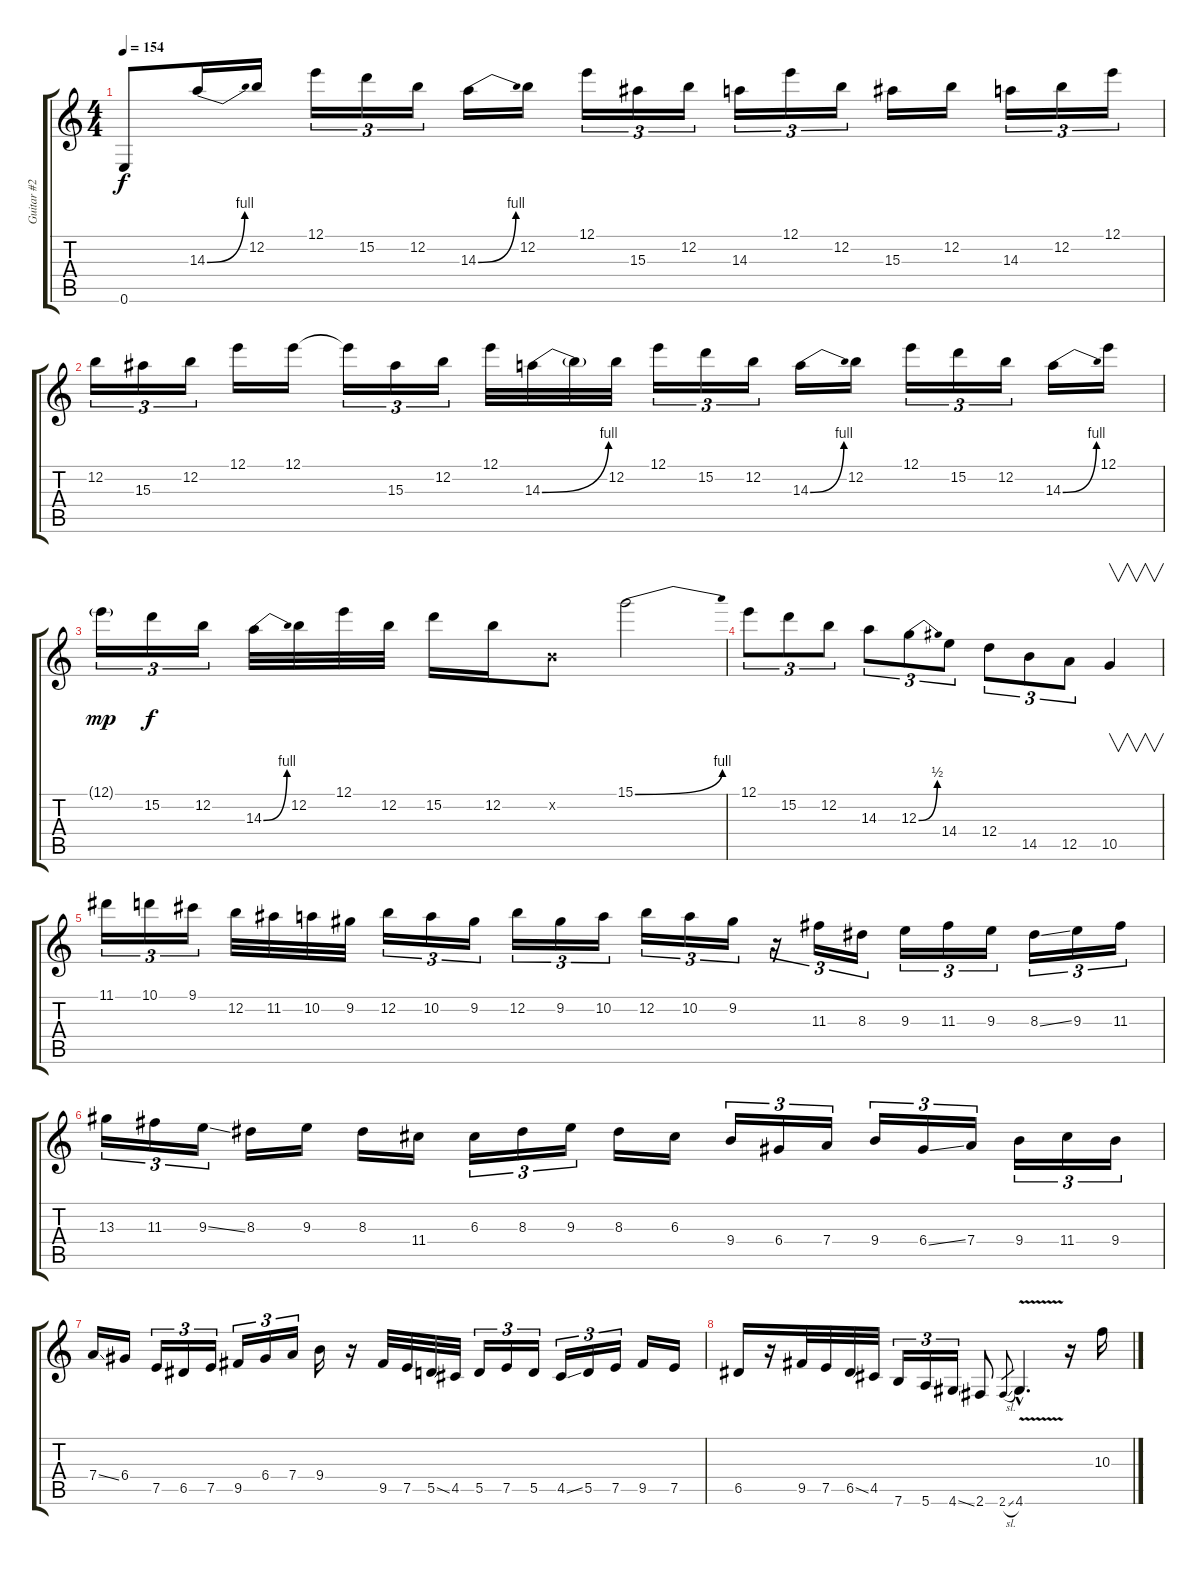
\track ("Guitar #2" "Guitar #2") {instrument distortionguitar}
\staff {score tabs}
\tuning (E4 B3 G3 D3 A2 E2) {hide}
\ts (4 4)
\tempo 154
\clef g2
\ks c
0.6.8{dy f} 14.3{be (bend 0 0 60 4)}.16 12.2.16 12.1.16{tu (3 2)} 15.2.16{tu (3 2)} 12.2.16{tu (3 2)} 14.3{be (bend 0 0 60 4)}.16 12.2.16 12.1.16{tu (3 2)} 15.3.16{tu (3 2)} 12.2.16{tu (3 2)} 14.3.16{tu (3 2)} 12.1.16{tu (3 2)} 12.2.16{tu (3 2)} 15.3.16 12.2.16 14.3.16{tu (3 2)} 12.2.16{tu (3 2)} 12.1.16{tu (3 2)} |
12.2.16{tu (3 2)} 15.3.16{tu (3 2)} 12.2.16{tu (3 2)} 12.1.16 12.1.16 12.1{t}.16{tu (3 2)} 15.3.16{tu (3 2)} 12.2.16{tu (3 2)} 12.1.32 14.3{be (bend 0 0 60 4)}.32 14.3{t}.32 12.2.32 12.1.16{tu (3 2)} 15.2.16{tu (3 2)} 12.2.16{tu (3 2)} 14.3{be (bend 0 0 60 4)}.16 12.2.16 12.1.16{tu (3 2)} 15.2.16{tu (3 2)} 12.2.16{tu (3 2)} 14.3{be (bend 0 0 60 4)}.16 12.1.16 |
12.1{g}.16{tu (3 2) dy mp} 15.2.16{tu (3 2) dy f} 12.2.16{tu (3 2)} 14.3{be (bend 0 0 60 4)}.32 12.2.32 12.1.32 12.2.32 15.2.16 12.2.16 0.2{x}.8 15.1{be (bend 0 0 60 4)}.2 |
12.1.8{tu (3 2)} 15.2.8{tu (3 2)} 12.2.8{tu (3 2)} 14.3.8{tu (3 2)} 12.3{be (bend 0 0 60 2)}.8{tu (3 2)} 14.4.8{tu (3 2)} 12.4.8{tu (3 2)} 14.5.8{tu (3 2)} 12.5.8{tu (3 2)} 10.5.4{v} |
11.1.16{tu (3 2)} 10.1.16{tu (3 2)} 9.1.16{tu (3 2)} 12.2.32 11.2.32 10.2.32 9.2.32 12.2.16{tu (3 2)} 10.2.16{tu (3 2)} 9.2.16{tu (3 2)} 12.2.16{tu (3 2)} 9.2.16{tu (3 2)} 10.2.16{tu (3 2)} 12.2.16{tu (3 2)} 10.2.16{tu (3 2)} 9.2.16{tu (3 2)} r.16{tu (3 2)} 11.3.16{tu (3 2)} 8.3.16{tu (3 2)} 9.3.16{tu (3 2)} 11.3.16{tu (3 2)} 9.3.16{tu (3 2)} 8.3{ss}.16{tu (3 2)} 9.3.16{tu (3 2)} 11.3.16{tu (3 2)} |
13.3.16{tu (3 2)} 11.3.16{tu (3 2)} 9.3{ss}.16{tu (3 2)} 8.3.16 9.3.16 8.3.16 11.4.16 6.3.16{tu (3 2)} 8.3.16{tu (3 2)} 9.3.16{tu (3 2)} 8.3.16 6.3.16 9.4.16{tu (3 2)} 6.4.16{tu (3 2)} 7.4.16{tu (3 2)} 9.4.16{tu (3 2)} 6.4{ss}.16{tu (3 2)} 7.4.16{tu (3 2)} 9.4.16{tu (3 2)} 11.4.16{tu (3 2)} 9.4.16{tu (3 2)} |
7.4{ss}.16 6.4.16 7.5.16{tu (3 2)} 6.5.16{tu (3 2)} 7.5.16{tu (3 2)} 9.5.16{tu (3 2)} 6.4.16{tu (3 2)} 7.4.16{tu (3 2)} 9.4.16 r.16 9.5.32 7.5.32 5.5{ss}.32 4.5.32 5.5.16{tu (3 2)} 7.5.16{tu (3 2)} 5.5.16{tu (3 2)} 4.5{ss}.16{tu (3 2)} 5.5.16{tu (3 2)} 7.5.16{tu (3 2)} 9.5.16 7.5.16 |
6.5.16 r.16 9.5.32 7.5.32 6.5{ss}.32 4.5.32 7.6.16{tu (3 2)} 5.6.16{tu (3 2)} 4.6{ss}.16{tu (3 2)} 2.6.8 2.6{sl}.8{gr} 4.6{v hac}.4{d} r.16 10.3.16
